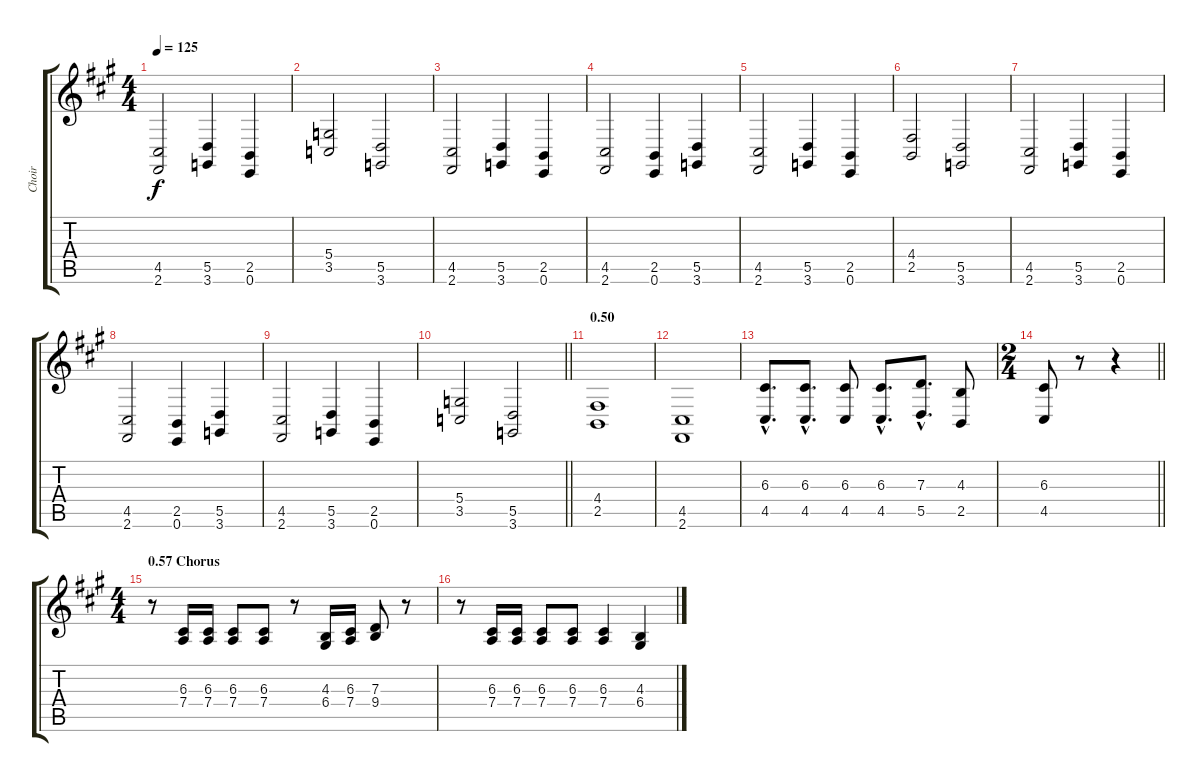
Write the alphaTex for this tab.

\track ("Choir" "Choir") {instrument choiraahs}
\staff {score tabs}
\tuning (E4 B3 G3 D3 A2 E2) {hide}
\ts (4 4)
\tempo 125
\clef g2
\ks f#minor
(4.5 2.6).2{dy f} (5.5 3.6).4 (2.5 0.6).4 |
(5.4 3.5).2 (5.5 3.6).2 |
(4.5 2.6).2 (5.5 3.6).4 (2.5 0.6).4 |
(4.5 2.6).2 (2.5 0.6).4 (5.5 3.6).4 |
(4.5 2.6).2 (5.5 3.6).4 (2.5 0.6).4 |
(4.4 2.5).2 (5.5 3.6).2 |
(4.5 2.6).2 (5.5 3.6).4 (2.5 0.6).4 |
(4.5 2.6).2 (2.5 0.6).4 (5.5 3.6).4 |
(4.5 2.6).2 (5.5 3.6).4 (2.5 0.6).4 |
\barLineRight lightlight
(5.4 3.5).2 (5.5 3.6).2 |
\section ("" "0.50")
(4.4 2.5).1 |
(4.5 2.6).1 |
(6.3{hac} 4.5{hac}).8{d} (6.3{hac} 4.5{hac}).8{d} (6.3 4.5).8 (6.3{hac} 4.5{hac}).8{d} (7.3{hac} 5.5{hac}).8{d} (4.3 2.5).8 |
\ts (2 4)
\barLineRight lightlight
(6.3 4.5).8 r.8 r.4 |
\ts (4 4)
\section ("" "0.57 Chorus")
r.8 (6.3 7.4).16 (6.3 7.4).16 (6.3 7.4).8 (6.3 7.4).8 r.8 (4.3 6.4).16 (6.3 7.4).16 (7.3 9.4).8 r.8 |
r.8 (6.3 7.4).16 (6.3 7.4).16 (6.3 7.4).8 (6.3 7.4).8 (6.3 7.4).4 (4.3 6.4).4
